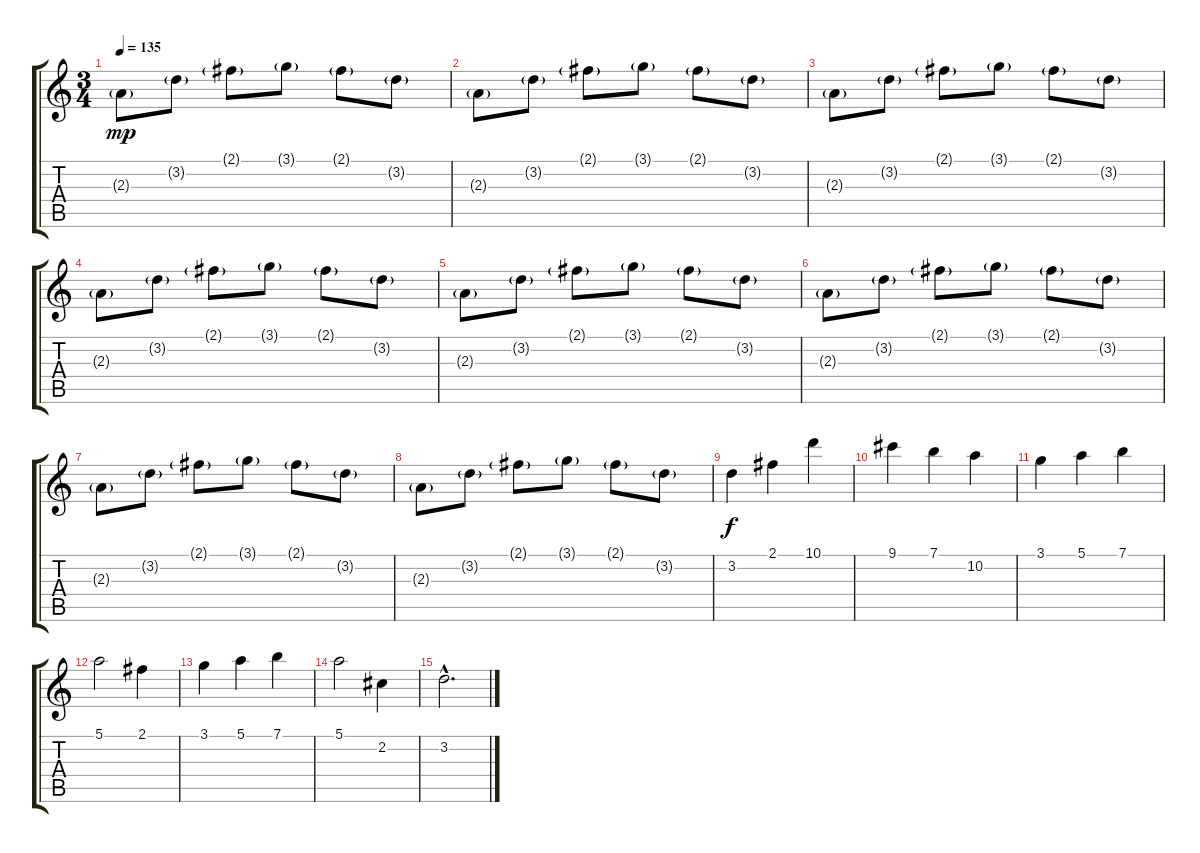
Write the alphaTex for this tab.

\track "" {instrument acousticguitarnylon}
\staff {score tabs}
\tuning (E4 B3 G3 D3 A2 E2) {hide}
\ts (3 4)
\tempo 135
\clef g2
\ks c
2.3{g}.8{dy mp instrument acousticguitarnylon} 3.2{g}.8 2.1{g}.8 3.1{g}.8 2.1{g}.8 3.2{g}.8 |
2.3{g}.8 3.2{g}.8 2.1{g}.8 3.1{g}.8 2.1{g}.8 3.2{g}.8 |
2.3{g}.8 3.2{g}.8 2.1{g}.8 3.1{g}.8 2.1{g}.8 3.2{g}.8 |
2.3{g}.8 3.2{g}.8 2.1{g}.8 3.1{g}.8 2.1{g}.8 3.2{g}.8 |
2.3{g}.8 3.2{g}.8 2.1{g}.8 3.1{g}.8 2.1{g}.8 3.2{g}.8 |
2.3{g}.8 3.2{g}.8 2.1{g}.8 3.1{g}.8 2.1{g}.8 3.2{g}.8 |
2.3{g}.8 3.2{g}.8 2.1{g}.8 3.1{g}.8 2.1{g}.8 3.2{g}.8 |
2.3{g}.8 3.2{g}.8 2.1{g}.8 3.1{g}.8 2.1{g}.8 3.2{g}.8 |
3.2.4{dy f} 2.1.4 10.1.4 |
9.1.4 7.1.4 10.2.4 |
3.1.4 5.1.4 7.1.4 |
5.1.2 2.1.4 |
3.1.4 5.1.4 7.1.4 |
5.1.2 2.2.4 |
3.2{hac}.2{d}
